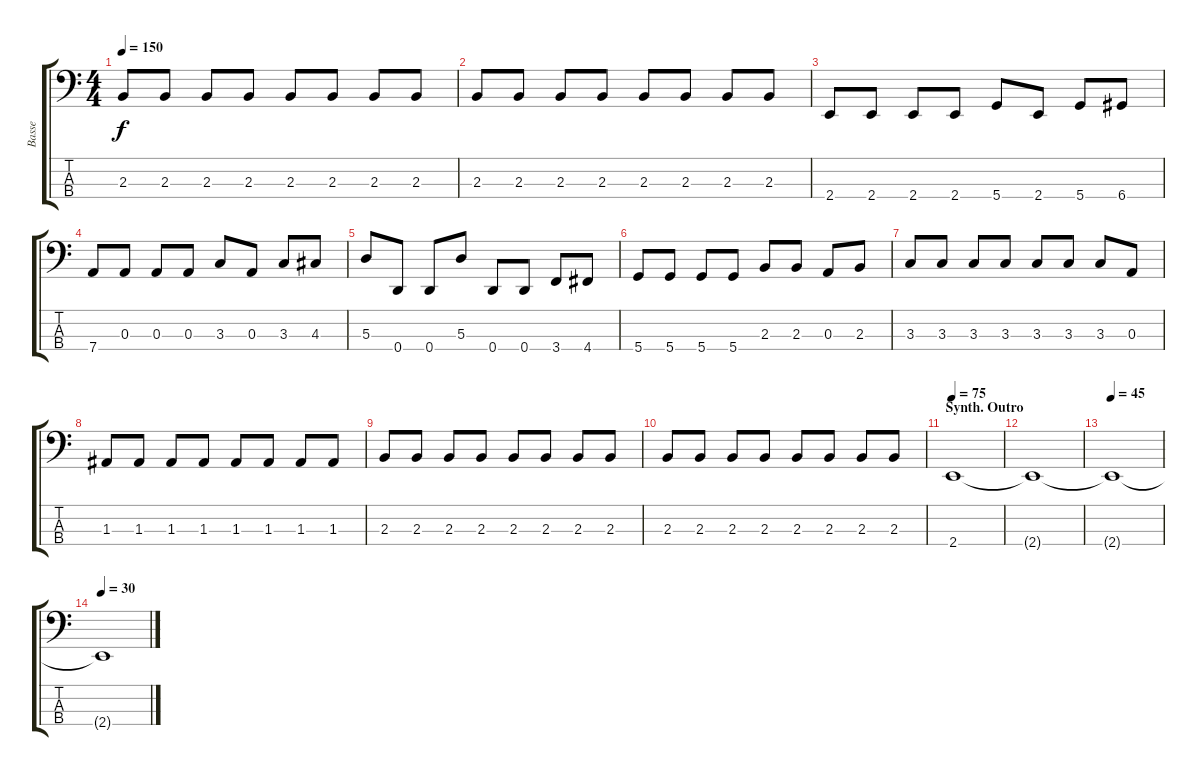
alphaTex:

\track ("Basse" "Basse") {instrument electricbassfinger}
\staff {score tabs}
\tuning (G2 D2 A1 D1) {hide}
\ts (4 4)
\tempo 150
\clef f4
\ks c
2.3.8{dy f} 2.3.8 2.3.8 2.3.8 2.3.8 2.3.8 2.3.8 2.3.8 |
2.3.8 2.3.8 2.3.8 2.3.8 2.3.8 2.3.8 2.3.8 2.3.8 |
2.4.8{instrument lead8bassandlead} 2.4.8 2.4.8 2.4.8 5.4.8 2.4.8 5.4.8 6.4.8 |
7.4.8 0.3.8 0.3.8 0.3.8 3.3.8 0.3.8 3.3.8 4.3.8 |
5.3.8 0.4.8 0.4.8 5.3.8 0.4.8 0.4.8 3.4.8 4.4.8 |
5.4.8 5.4.8 5.4.8 5.4.8 2.3.8 2.3.8 0.3.8 2.3.8 |
3.3.8 3.3.8 3.3.8 3.3.8 3.3.8 3.3.8 3.3.8 0.3.8 |
1.3.8 1.3.8 1.3.8 1.3.8 1.3.8 1.3.8 1.3.8 1.3.8 |
2.3.8 2.3.8 2.3.8 2.3.8 2.3.8 2.3.8 2.3.8 2.3.8 |
2.3.8 2.3.8 2.3.8 2.3.8 2.3.8 2.3.8 2.3.8 2.3.8 |
\section ("" "Synth. Outro")
\tempo 75
2.4.1 |
2.4{t}.1{volume 9} |
\tempo 45
2.4{t}.1 |
\tempo 30
2.4{t}.1
